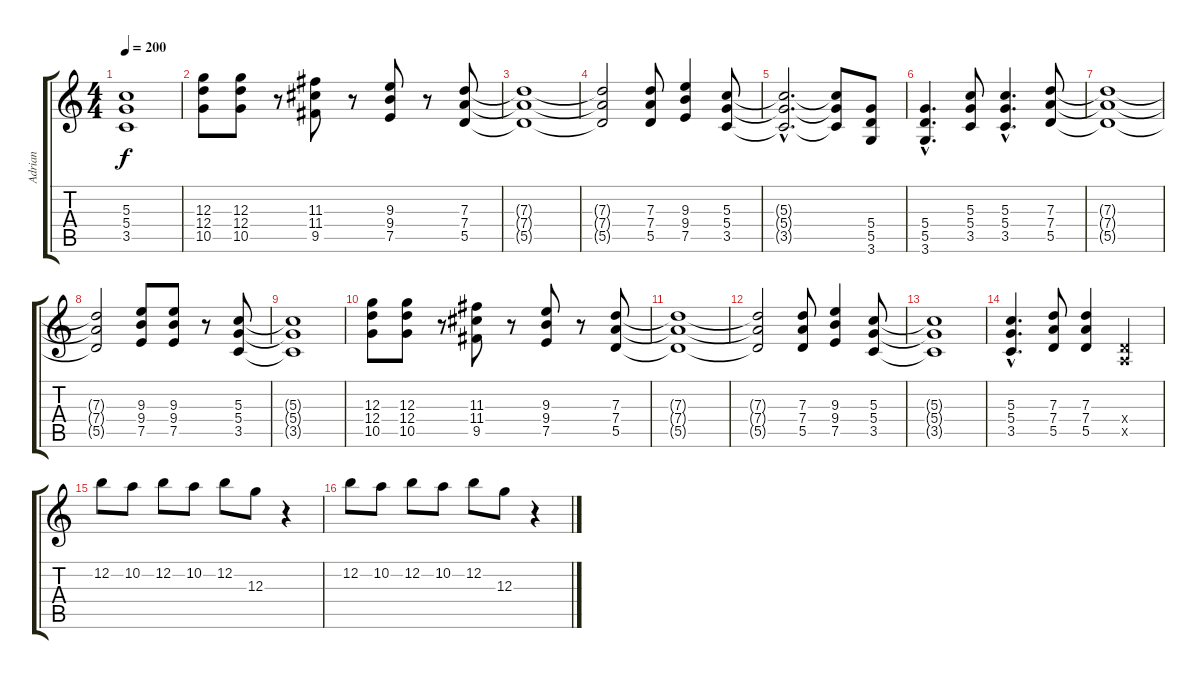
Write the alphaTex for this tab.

\track ("Adrian" "Adrian") {instrument distortionguitar}
\staff {score tabs}
\tuning (E4 B3 G3 D3 A2 E2) {hide}
\ts (4 4)
\tempo 200
\clef g2
\ks c
(5.3{t} 5.4{t} 3.5{t}).1{dy f} |
(12.3 12.4 10.5).8 (12.3 12.4 10.5).8 r.8 (11.3 11.4 9.5).8 r.8 (9.3 9.4 7.5).8 r.8 (7.3 7.4 5.5).8 |
(7.3{t} 7.4{t} 5.5{t}).1 |
(7.3{t} 7.4{t} 5.5{t}).2 (7.3 7.4 5.5).8 (9.3 9.4 7.5).4 (5.3 5.4 3.5).8 |
(5.3{hac t} 5.4{hac t} 3.5{hac t}).2{d} (5.3{t} 5.4{t} 3.5{t}).8 (5.4 5.5 3.6).8 |
(5.4{hac} 5.5{hac} 3.6{hac}).4{d} (5.3 5.4 3.5).8 (5.3{hac} 5.4{hac} 3.5{hac}).4{d} (7.3 7.4 5.5).8 |
(7.3{t} 7.4{t} 5.5{t}).1 |
(7.3{t} 7.4{t} 5.5{t}).2 (9.3 9.4 7.5).8 (9.3 9.4 7.5).8 r.8 (5.3 5.4 3.5).8 |
(5.3{t} 5.4{t} 3.5{t}).1 |
(12.3 12.4 10.5).8 (12.3 12.4 10.5).8 r.8 (11.3 11.4 9.5).8 r.8 (9.3 9.4 7.5).8 r.8 (7.3 7.4 5.5).8 |
(7.3{t} 7.4{t} 5.5{t}).1 |
(7.3{t} 7.4{t} 5.5{t}).2 (7.3 7.4 5.5).8 (9.3 9.4 7.5).4 (5.3 5.4 3.5).8 |
(5.3{t} 5.4{t} 3.5{t}).1 |
(5.3{hac} 5.4{hac} 3.5{hac}).4{d} (7.3 7.4 5.5).8 (7.3 7.4 5.5).4 (0.4{x} 0.5{x}).4 |
12.2.8 10.2.8 12.2.8 10.2.8 12.2.8 12.3.8 r.4 |
12.2.8 10.2.8 12.2.8 10.2.8 12.2.8 12.3.8 r.4
